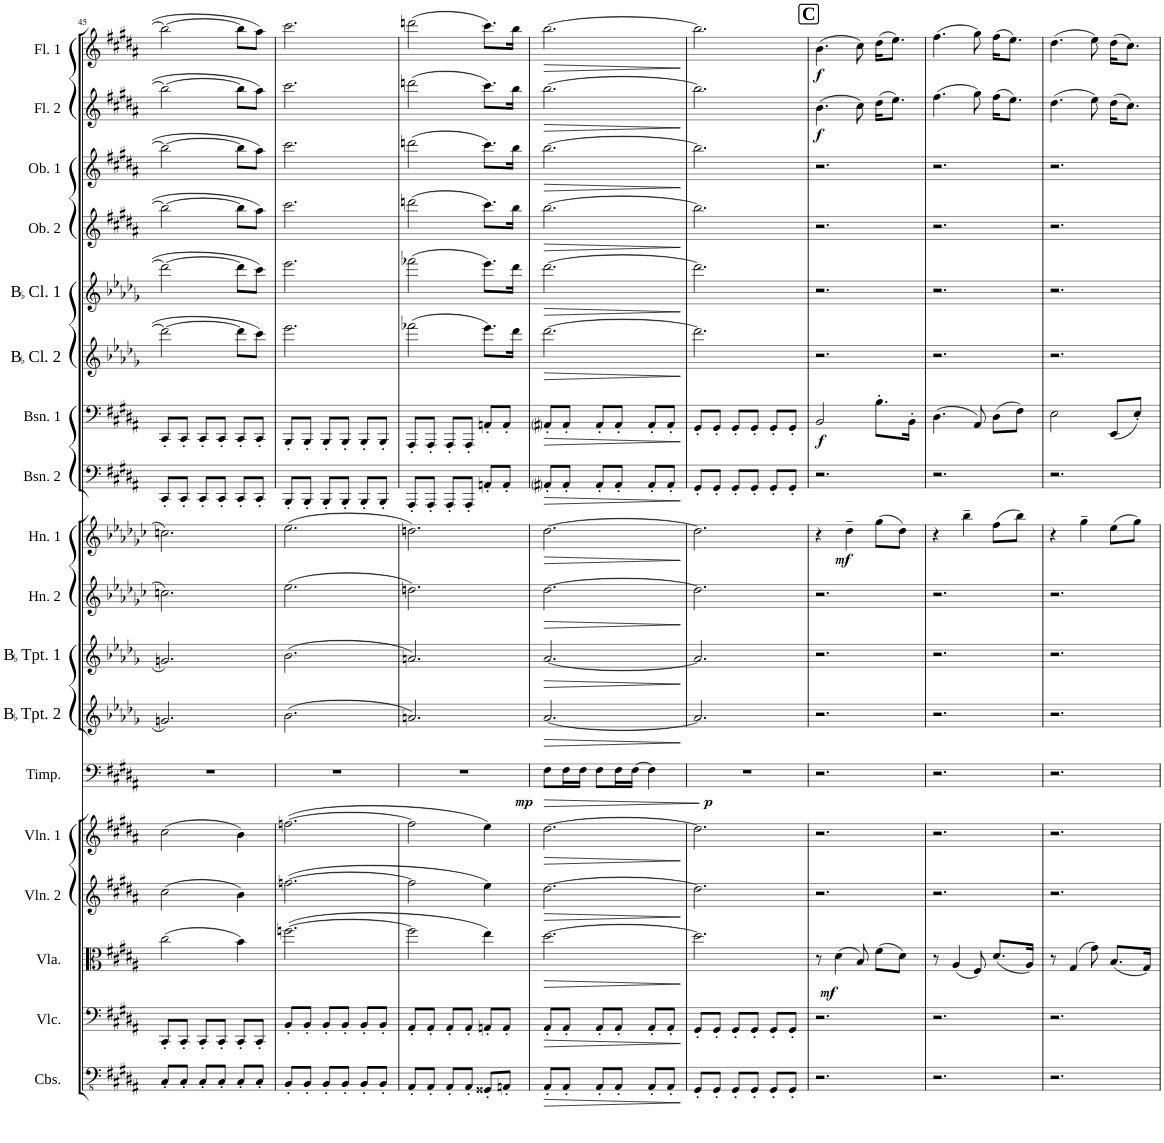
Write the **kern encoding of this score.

**kern	**dynam	**kern	**dynam	**kern	**dynam	**kern	**dynam	**kern	**dynam	**kern	**dynam	**kern	**dynam	**kern	**dynam	**kern	**dynam	**kern	**dynam	**kern	**dynam	**kern	**dynam	**kern	**dynam	**kern	**dynam	**kern	**dynam	**kern	**dynam	**kern	**dynam	**kern	**dynam
*part18	*part18	*part17	*part17	*part16	*part16	*part15	*part15	*part14	*part14	*part13	*part13	*part12	*part12	*part11	*part11	*part10	*part10	*part9	*part9	*part8	*part8	*part7	*part7	*part6	*part6	*part5	*part5	*part4	*part4	*part3	*part3	*part2	*part2	*part1	*part1
*staff18	*staff18	*staff17	*staff17	*staff16	*staff16	*staff15	*staff15	*staff14	*staff14	*staff13	*staff13	*staff12	*staff12	*staff11	*staff11	*staff10	*staff10	*staff9	*staff9	*staff8	*staff8	*staff7	*staff7	*staff6	*staff6	*staff5	*staff5	*staff4	*staff4	*staff3	*staff3	*staff2	*staff2	*staff1	*staff1
*I"Contrabass	*	*I"Violoncello	*	*I"Viola	*	*I"Violin 2	*	*I"Violin 1	*	*I"Timpani (D#, F#, E)	*	*I"BaccidentalFlat Trumpet 2	*	*I"BaccidentalFlat Trumpet 1	*	*I"Horn 2	*	*I"Horn 1	*	*I"Bassoon 2	*	*I"Bassoon 1	*	*I"BaccidentalFlat Clarinet 2	*	*I"BaccidentalFlat Clarinet 1	*	*I"Oboe 2	*	*I"Oboe 1	*	*I"Flute 2	*	*I"Flute 1	*
*I'Cbs.	*	*I'Vlc.	*	*I'Vla.	*	*I'Vln. 2	*	*I'Vln. 1	*	*I'Timp.	*	*I'BaccidentalFlat Tpt. 2	*	*I'BaccidentalFlat Tpt. 1	*	*I'Hn. 2	*	*I'Hn. 1	*	*I'Bsn. 2	*	*I'Bsn. 1	*	*I'BaccidentalFlat Cl. 2	*	*I'BaccidentalFlat Cl. 1	*	*I'Ob. 2	*	*I'Ob. 1	*	*I'Fl. 2	*	*I'Fl. 1	*
!!LO:PB:g=z
*clefFv4	*	*clefF4	*	*clefC3	*	*clefG2	*	*clefG2	*	*clefF4	*	*clefG2	*	*clefG2	*	*clefG2	*	*clefG2	*	*clefF4	*	*clefF4	*	*clefG2	*	*clefG2	*	*clefG2	*	*clefG2	*	*clefG2	*	*clefG2	*
*	*	*	*	*	*	*	*	*	*	*	*	*Trd1c2	*	*Trd1c2	*	*Trd4c7	*	*Trd4c7	*	*	*	*	*	*Trd1c2	*	*Trd1c2	*	*	*	*	*	*	*	*	*
*k[f#c#g#d#a#]	*	*k[f#c#g#d#a#]	*	*k[f#c#g#d#a#]	*	*k[f#c#g#d#a#]	*	*k[f#c#g#d#a#]	*	*k[f#c#g#d#a#]	*	*k[b-e-a-d-g-]	*	*k[b-e-a-d-g-]	*	*k[b-e-a-d-g-c-]	*	*k[b-e-a-d-g-c-]	*	*k[f#c#g#d#a#]	*	*k[f#c#g#d#a#]	*	*k[b-e-a-d-g-]	*	*k[b-e-a-d-g-]	*	*k[f#c#g#d#a#]	*	*k[f#c#g#d#a#]	*	*k[f#c#g#d#a#]	*	*k[f#c#g#d#a#]	*
*M3/4	*	*M3/4	*	*M3/4	*	*M3/4	*	*M3/4	*	*M3/4	*	*M3/4	*	*M3/4	*	*M3/4	*	*M3/4	*	*M3/4	*	*M3/4	*	*M3/4	*	*M3/4	*	*M3/4	*	*M3/4	*	*M3/4	*	*M3/4	*
=45	=45	=45	=45	=45	=45	=45	=45	=45	=45	=45	=45	=45	=45	=45	=45	=45	=45	=45	=45	=45	=45	=45	=45	=45	=45	=45	=45	=45	=45	=45	=45	=45	=45	=45	=45
8CC#'/L	.	8CC#'/L	.	(2cc#\	.	(2cc#\	.	(2cc#\	.	2.r	.	2.gn/	.	2.gn/	.	2.ccn\	.	2.ccn\	.	8CC#'/L	.	8CC#'/L	.	2ddd-\_	.	2ddd-\_	.	2bb\_	.	2bb\_	.	2bb\_	.	2bb\_	.
8CC#'/J	.	8CC#'/J	.	.	.	.	.	.	.	.	.	.	.	.	.	.	.	.	.	8CC#'/J	.	8CC#'/J	.	.	.	.	.	.	.	.	.	.	.	.	.
8CC#'/L	.	8CC#'/L	.	.	.	.	.	.	.	.	.	.	.	.	.	.	.	.	.	8CC#'/L	.	8CC#'/L	.	.	.	.	.	.	.	.	.	.	.	.	.
8CC#'/J	.	8CC#'/J	.	.	.	.	.	.	.	.	.	.	.	.	.	.	.	.	.	8CC#'/J	.	8CC#'/J	.	.	.	.	.	.	.	.	.	.	.	.	.
8CC#'/L	.	8CC#'/L	.	4b\)	.	4b\)	.	4b\)	.	.	.	.	.	.	.	.	.	.	.	8CC#'/L	.	8CC#'/L	.	8ddd-\L]	.	8ddd-\L]	.	8bb\L]	.	8bb\L]	.	8bb\L]	.	8bb\L]	.
8CC#'/J	.	8CC#'/J	.	.	.	.	.	.	.	.	.	.	.	.	.	.	.	.	.	8CC#'/J	.	8CC#'/J	.	8ccc\J	.	8ccc\J	.	8aa#\J	.	8aa#\J	.	8aa#\J	.	8aa#\J	.
=46	=46	=46	=46	=46	=46	=46	=46	=46	=46	=46	=46	=46	=46	=46	=46	=46	=46	=46	=46	=46	=46	=46	=46	=46	=46	=46	=46	=46	=46	=46	=46	=46	=46	=46	=46
8BBB'/L	.	8BB'/L	.	([2.ffn\	.	([2.ffn\	.	([2.ffn\	.	2.r	.	(2.b-\	.	(2.b-\	.	(2.ee-\	.	(2.ee-\	.	8BBB'/L	.	8BBB'/L	.	2.eee-\	.	2.eee-\	.	2.ccc#\	.	2.ccc#\	.	2.ccc#\	.	2.ccc#\	.
8BBB'/J	.	8BB'/J	.	.	.	.	.	.	.	.	.	.	.	.	.	.	.	.	.	8BBB'/J	.	8BBB'/J	.	.	.	.	.	.	.	.	.	.	.	.	.
8BBB'/L	.	8BB'/L	.	.	.	.	.	.	.	.	.	.	.	.	.	.	.	.	.	8BBB'/L	.	8BBB'/L	.	.	.	.	.	.	.	.	.	.	.	.	.
8BBB'/J	.	8BB'/J	.	.	.	.	.	.	.	.	.	.	.	.	.	.	.	.	.	8BBB'/J	.	8BBB'/J	.	.	.	.	.	.	.	.	.	.	.	.	.
8BBB'/L	.	8BB'/L	.	.	.	.	.	.	.	.	.	.	.	.	.	.	.	.	.	8BBB'/L	.	8BBB'/L	.	.	.	.	.	.	.	.	.	.	.	.	.
8BBB'/J	.	8BB'/J	.	.	.	.	.	.	.	.	.	.	.	.	.	.	.	.	.	8BBB'/J	.	8BBB'/J	.	.	.	.	.	.	.	.	.	.	.	.	.
=47	=47	=47	=47	=47	=47	=47	=47	=47	=47	=47	=47	=47	=47	=47	=47	=47	=47	=47	=47	=47	=47	=47	=47	=47	=47	=47	=47	=47	=47	=47	=47	=47	=47	=47	=47
8AAA#'/L	.	8AA#'/L	.	2ff\]	.	2ff\]	.	2ff\]	.	2.r	.	2.an/)	.	2.an/)	.	2.ddn\)	.	2.ddn\)	.	8AAA#'/L	.	8AAA#'/L	.	(2fff-X\	.	(2fff-X\	.	(2dddn\	.	(2dddn\	.	(2dddn\	.	(2dddn\	.
8AAA#'/J	.	8AA#'/J	.	.	.	.	.	.	.	.	.	.	.	.	.	.	.	.	.	8AAA#'/J	.	8AAA#'/J	.	.	.	.	.	.	.	.	.	.	.	.	.
8AAA#'/L	.	8AA#'/L	.	.	.	.	.	.	.	.	.	.	.	.	.	.	.	.	.	8AAA#'/L	.	8AAA#'/L	.	.	.	.	.	.	.	.	.	.	.	.	.
8AAA#'/J	.	8AA#'/J	.	.	.	.	.	.	.	.	.	.	.	.	.	.	.	.	.	8AAA#'/J	.	8AAA#'/J	.	.	.	.	.	.	.	.	.	.	.	.	.
8GGG##X'/L	.	8AAn'/L	.	4ee\)	.	4ee\)	.	4ee\)	.	.	.	.	.	.	.	.	.	.	.	8AAn'/L	.	8AAn'/L	.	8.eee-\L)	.	8.eee-\L)	.	8.ccc#\L)	.	8.ccc#\L)	.	8.ccc#\L)	.	8.ccc#\L)	.
8AAAn'/J	.	8AA'/J	.	.	.	.	.	.	.	.	.	.	.	.	.	.	.	.	.	8AA'/J	.	8AA'/J	.	.	.	.	.	.	.	.	.	.	.	.	.
.	.	.	.	.	.	.	.	.	.	.	.	.	.	.	.	.	.	.	.	.	.	.	.	16ddd-\Jk	.	16ddd-\Jk	.	16bb\Jk	.	16bb\Jk	.	16bb\Jk	.	16bb\Jk	.
=48	=48	=48	=48	=48	=48	=48	=48	=48	=48	=48	=48	=48	=48	=48	=48	=48	=48	=48	=48	=48	=48	=48	=48	=48	=48	=48	=48	=48	=48	=48	=48	=48	=48	=48	=48
!	!LO:HP:b	!	!LO:HP:b	!	!LO:HP:b	!	!LO:HP:b	!	!LO:HP:b	!	!LO:HP:b	!	!LO:HP:b	!	!LO:HP:b	!	!LO:HP:b	!	!LO:HP:b	!	!LO:HP:b	!	!LO:HP:b	!	!LO:HP:b	!	!LO:HP:b	!	!LO:HP:b	!	!LO:HP:b	!	!LO:HP:b	!	!LO:HP:b
!	!	!	!	!	!	!	!	!	!	!	!LO:DY:n=1:b	!	!	!	!	!	!	!	!	!	!	!	!	!	!	!	!	!	!	!	!	!	!	!	!
8AAA#'/L	>	8AA#'/L	>	[2.dd#\	>	[2.dd#\	>	[2.dd#\	>	8F#\L	> mp	[2.a-/	>	[2.a-/	>	[2.dd-\	>	[2.dd-\	>	8AA#i'/L	>	8AA#i'/L	>	[2.ddd-\	>	[2.ddd-\	>	[2.bb\	>	[2.bb\	>	[2.bb\	>	[2.bb\	>
8AAA#'/J	.	8AA#'/J	.	.	.	.	.	.	.	16F#\L	.	.	.	.	.	.	.	.	.	8AA#'/J	.	8AA#'/J	.	.	.	.	.	.	.	.	.	.	.	.	.
.	.	.	.	.	.	.	.	.	.	16F#\JJ	.	.	.	.	.	.	.	.	.	.	.	.	.	.	.	.	.	.	.	.	.	.	.	.	.
8AAA#'/L	.	8AA#'/L	.	.	.	.	.	.	.	8F#\L	.	.	.	.	.	.	.	.	.	8AA#'/L	.	8AA#'/L	.	.	.	.	.	.	.	.	.	.	.	.	.
8AAA#'/J	.	8AA#'/J	.	.	.	.	.	.	.	16F#\L	.	.	.	.	.	.	.	.	.	8AA#'/J	.	8AA#'/J	.	.	.	.	.	.	.	.	.	.	.	.	.
.	.	.	.	.	.	.	.	.	.	[16F#\JJ	.	.	.	.	.	.	.	.	.	.	.	.	.	.	.	.	.	.	.	.	.	.	.	.	.
8AAA#'/L	.	8AA#'/L	.	.	.	.	.	.	.	4F#\]	.	.	.	.	.	.	.	.	.	8AA#'/L	.	8AA#'/L	.	.	.	.	.	.	.	.	.	.	.	.	.
8AAA#'/J	.	8AA#'/J	.	.	.	.	.	.	.	.	.	.	.	.	.	.	.	.	.	8AA#'/J	.	8AA#'/J	.	.	.	.	.	.	.	.	.	.	.	.	.
.	]	.	]	.	]	.	]	.	]	.	]	.	]	.	]	.	]	.	]	.	]	.	]	.	]	.	]	.	]	.	]	.	]	.	]
=49	=49	=49	=49	=49	=49	=49	=49	=49	=49	=49	=49	=49	=49	=49	=49	=49	=49	=49	=49	=49	=49	=49	=49	=49	=49	=49	=49	=49	=49	=49	=49	=49	=49	=49	=49
!	!	!	!	!	!	!	!	!	!	!	!LO:DY:b	!	!	!	!	!	!	!	!	!	!	!	!	!	!	!	!	!	!	!	!	!	!	!	!
8GGG#'/L	.	8GG#'/L	.	2.dd#\]	.	2.dd#\]	.	2.dd#\]	.	2.r	p	2.a-/]	.	2.a-/]	.	2.dd-\]	.	2.dd-\]	.	8GG#'/L	.	8GG#'/L	.	2.ddd-\]	.	2.ddd-\]	.	2.bb\]	.	2.bb\]	.	2.bb\]	.	2.bb\]	.
8GGG#'/J	.	8GG#'/J	.	.	.	.	.	.	.	.	.	.	.	.	.	.	.	.	.	8GG#'/J	.	8GG#'/J	.	.	.	.	.	.	.	.	.	.	.	.	.
8GGG#'/L	.	8GG#'/L	.	.	.	.	.	.	.	.	.	.	.	.	.	.	.	.	.	8GG#'/L	.	8GG#'/L	.	.	.	.	.	.	.	.	.	.	.	.	.
8GGG#'/J	.	8GG#'/J	.	.	.	.	.	.	.	.	.	.	.	.	.	.	.	.	.	8GG#'/J	.	8GG#'/J	.	.	.	.	.	.	.	.	.	.	.	.	.
8GGG#'/L	.	8GG#'/L	.	.	.	.	.	.	.	.	.	.	.	.	.	.	.	.	.	8GG#'/L	.	8GG#'/L	.	.	.	.	.	.	.	.	.	.	.	.	.
8GGG#'/J	.	8GG#'/J	.	.	.	.	.	.	.	.	.	.	.	.	.	.	.	.	.	8GG#'/J	.	8GG#'/J	.	.	.	.	.	.	.	.	.	.	.	.	.
!!LO:REH:place=s1:a:B:cj:fs=16.4678:t=C
=50	=50	=50	=50	=50	=50	=50	=50	=50	=50	=50	=50	=50	=50	=50	=50	=50	=50	=50	=50	=50	=50	=50	=50	=50	=50	=50	=50	=50	=50	=50	=50	=50	=50	=50	=50
!	!	!	!	!	!	!	!	!	!	!	!	!	!	!	!	!	!	!	!	!	!	!	!LO:DY:b	!	!	!	!	!	!	!	!	!	!LO:DY:b	!	!LO:DY:b
2.r	.	2.r	.	8r	.	2.r	.	2.r	.	2.r	.	2.r	.	2.r	.	2.r	.	4r	.	2.r	.	2BB/	f	2.r	.	2.r	.	2.r	.	2.r	.	(4.b\	f	(4.b\	f
!	!	!	!	!	!LO:DY:b	!	!	!	!	!	!	!	!	!	!	!	!	!	!	!	!	!	!	!	!	!	!	!	!	!	!	!	!	!	!
.	.	.	.	(4d#\	mf	.	.	.	.	.	.	.	.	.	.	.	.	.	.	.	.	.	.	.	.	.	.	.	.	.	.	.	.	.	.
!	!	!	!	!	!	!	!	!	!	!	!	!	!	!	!	!	!	!	!LO:DY:b	!	!	!	!	!	!	!	!	!	!	!	!	!	!	!	!
.	.	.	.	.	.	.	.	.	.	.	.	.	.	.	.	.	.	4dd-~\	mf	.	.	.	.	.	.	.	.	.	.	.	.	.	.	.	.
.	.	.	.	8B/)	.	.	.	.	.	.	.	.	.	.	.	.	.	.	.	.	.	.	.	.	.	.	.	.	.	.	.	8cc#\)	.	8cc#\)	.
.	.	.	.	(8f#\L	.	.	.	.	.	.	.	.	.	.	.	.	.	(8gg-\L	.	.	.	8.B'\L	.	.	.	.	.	.	.	.	.	(16dd#\KL	.	(16dd#\KL	.
.	.	.	.	.	.	.	.	.	.	.	.	.	.	.	.	.	.	.	.	.	.	.	.	.	.	.	.	.	.	.	.	8.ee\J)	.	8.ee\J)	.
.	.	.	.	8d#\J)	.	.	.	.	.	.	.	.	.	.	.	.	.	8dd-\J)	.	.	.	.	.	.	.	.	.	.	.	.	.	.	.	.	.
.	.	.	.	.	.	.	.	.	.	.	.	.	.	.	.	.	.	.	.	.	.	16BB'\Jk	.	.	.	.	.	.	.	.	.	.	.	.	.
=51	=51	=51	=51	=51	=51	=51	=51	=51	=51	=51	=51	=51	=51	=51	=51	=51	=51	=51	=51	=51	=51	=51	=51	=51	=51	=51	=51	=51	=51	=51	=51	=51	=51	=51	=51
2.r	.	2.r	.	8r	.	2.r	.	2.r	.	2.r	.	2.r	.	2.r	.	2.r	.	4r	.	2.r	.	(4.D#\	.	2.r	.	2.r	.	2.r	.	2.r	.	(4.ff#\	.	(4.ff#\	.
.	.	.	.	(4A#/	.	.	.	.	.	.	.	.	.	.	.	.	.	.	.	.	.	.	.	.	.	.	.	.	.	.	.	.	.	.	.
.	.	.	.	.	.	.	.	.	.	.	.	.	.	.	.	.	.	4bb-~\	.	.	.	.	.	.	.	.	.	.	.	.	.	.	.	.	.
.	.	.	.	8F#/)	.	.	.	.	.	.	.	.	.	.	.	.	.	.	.	.	.	8AA#/)	.	.	.	.	.	.	.	.	.	8gg#\)	.	8gg#\)	.
.	.	.	.	(8.d#/L	.	.	.	.	.	.	.	.	.	.	.	.	.	(8ff\L	.	.	.	(8D#\L	.	.	.	.	.	.	.	.	.	(16ff#\KL	.	(16ff#\KL	.
.	.	.	.	.	.	.	.	.	.	.	.	.	.	.	.	.	.	.	.	.	.	.	.	.	.	.	.	.	.	.	.	8.ee\J)	.	8.ee\J)	.
.	.	.	.	.	.	.	.	.	.	.	.	.	.	.	.	.	.	8bb-\J)	.	.	.	8F#\J)	.	.	.	.	.	.	.	.	.	.	.	.	.
.	.	.	.	16A#/Jk)	.	.	.	.	.	.	.	.	.	.	.	.	.	.	.	.	.	.	.	.	.	.	.	.	.	.	.	.	.	.	.
=52	=52	=52	=52	=52	=52	=52	=52	=52	=52	=52	=52	=52	=52	=52	=52	=52	=52	=52	=52	=52	=52	=52	=52	=52	=52	=52	=52	=52	=52	=52	=52	=52	=52	=52	=52
2.r	.	2.r	.	8r	.	2.r	.	2.r	.	2.r	.	2.r	.	2.r	.	2.r	.	4r	.	2.r	.	2E\	.	2.r	.	2.r	.	2.r	.	2.r	.	(4.dd#\	.	(4.dd#\	.
.	.	.	.	(4G#/	.	.	.	.	.	.	.	.	.	.	.	.	.	.	.	.	.	.	.	.	.	.	.	.	.	.	.	.	.	.	.
.	.	.	.	.	.	.	.	.	.	.	.	.	.	.	.	.	.	4gg-~\	.	.	.	.	.	.	.	.	.	.	.	.	.	.	.	.	.
.	.	.	.	8g#\)	.	.	.	.	.	.	.	.	.	.	.	.	.	.	.	.	.	.	.	.	.	.	.	.	.	.	.	8ee\)	.	8ee\)	.
.	.	.	.	(8.B/L	.	.	.	.	.	.	.	.	.	.	.	.	.	(8ee-\L	.	.	.	(8EE/L	.	.	.	.	.	.	.	.	.	(16dd#\KL	.	(16dd#\KL	.
.	.	.	.	.	.	.	.	.	.	.	.	.	.	.	.	.	.	.	.	.	.	.	.	.	.	.	.	.	.	.	.	8.cc#\J)	.	8.cc#\J)	.
.	.	.	.	.	.	.	.	.	.	.	.	.	.	.	.	.	.	8gg-\J)	.	.	.	8E'/J)	.	.	.	.	.	.	.	.	.	.	.	.	.
.	.	.	.	16G#/Jk)	.	.	.	.	.	.	.	.	.	.	.	.	.	.	.	.	.	.	.	.	.	.	.	.	.	.	.	.	.	.	.
=	=	=	=	=	=	=	=	=	=	=	=	=	=	=	=	=	=	=	=	=	=	=	=	=	=	=	=	=	=	=	=	=	=	=	=
*-	*-	*-	*-	*-	*-	*-	*-	*-	*-	*-	*-	*-	*-	*-	*-	*-	*-	*-	*-	*-	*-	*-	*-	*-	*-	*-	*-	*-	*-	*-	*-	*-	*-	*-	*-
